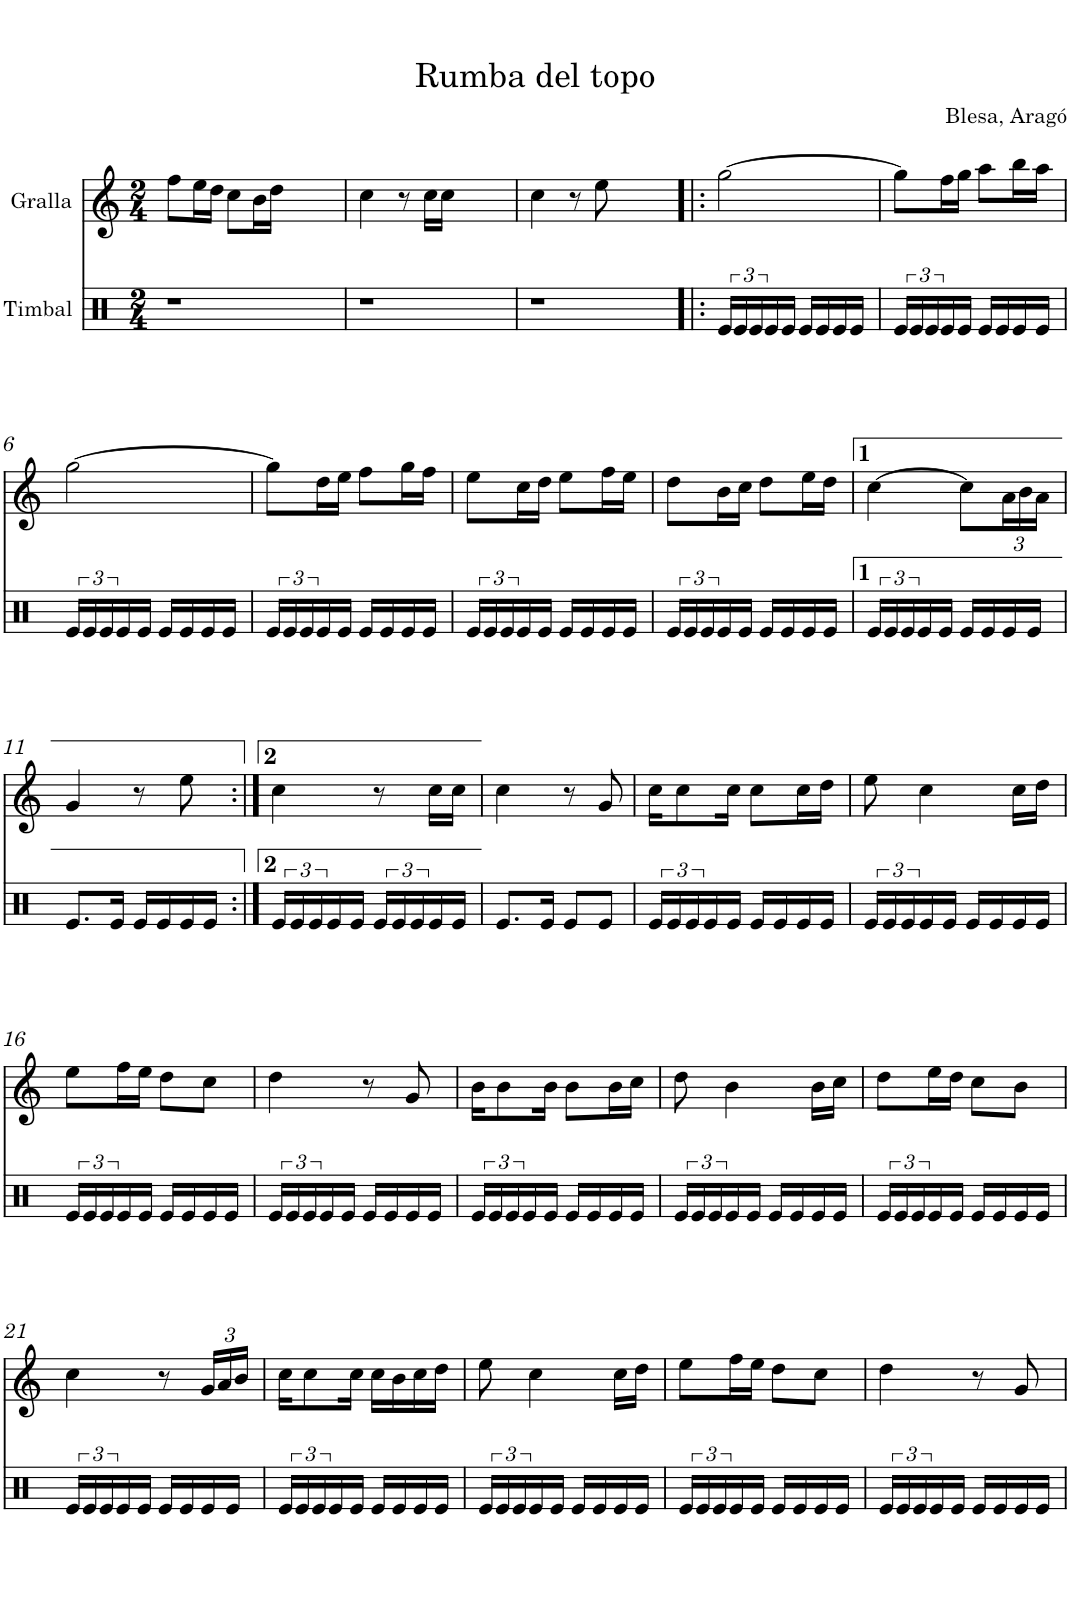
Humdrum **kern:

**kern	**kern
*part2	*part1
*staff2	*staff1
*I"Timbal	*I"Gralla
*clefX	*clefG2
*k[]	*k[]
*M2/4	*M2/4
=1	=1
2r	8ff\L
.	16ee\L
.	16dd\JJ
.	8cc\L
.	16b\L
.	16dd\JJ
2ryy	2ryy
=2	=2
2r	4cc\
.	8r
.	16cc\LL
.	16cc\JJ
2ryy	2ryy
=3	=3
2r	4cc\
.	8r
.	8ee\
2ryy	2ryy
=4!|:	=4!|:
24e/LL	[2gg\
24e/	.
24e/	.
16e/	.
16e/JJ	.
16e/LL	.
16e/	.
16e/	.
16e/JJ	.
=5	=5
24e/LL	8gg\L]
24e/	.
24e/	.
16e/	16ff\L
16e/JJ	16gg\JJ
16e/LL	8aa\L
16e/	.
16e/	16bb\L
16e/JJ	16aa\JJ
!!LO:LB:g=z
=6	=6
24e/LL	[2gg\
24e/	.
24e/	.
16e/	.
16e/JJ	.
16e/LL	.
16e/	.
16e/	.
16e/JJ	.
=7	=7
24e/LL	8gg\L]
24e/	.
24e/	.
16e/	16dd\L
16e/JJ	16ee\JJ
16e/LL	8ff\L
16e/	.
16e/	16gg\L
16e/JJ	16ff\JJ
=8	=8
24e/LL	8ee\L
24e/	.
24e/	.
16e/	16cc\L
16e/JJ	16dd\JJ
16e/LL	8ee\L
16e/	.
16e/	16ff\L
16e/JJ	16ee\JJ
=9	=9
24e/LL	8dd\L
24e/	.
24e/	.
16e/	16b\L
16e/JJ	16cc\JJ
16e/LL	8dd\L
16e/	.
16e/	16ee\L
16e/JJ	16dd\JJ
=10	=10
24e/LL	[4cc\
24e/	.
24e/	.
16e/	.
16e/JJ	.
16e/LL	8cc\L]
16e/	.
*	*Xbrackettup
16e/	24a\L
.	24b\
16e/JJ	.
.	24a\JJ
!!LO:LB:g=z
=11	=11
8.e/L	4g/
16e/Jk	.
16e/LL	8r
16e/	.
16e/	8ee\
16e/JJ	.
=12:|!	=12:|!
24e/LL	4cc\
24e/	.
24e/	.
16e/	.
16e/JJ	.
24e/LL	8r
24e/	.
24e/	.
16e/	16cc\LL
16e/JJ	16cc\JJ
=13	=13
8.e/L	4cc\
16e/Jk	.
8e/L	8r
8e/J	8g/
=14	=14
24e/LL	16cc\KL
24e/	.
.	8cc\
24e/	.
16e/	.
16e/JJ	16cc\Jk
16e/LL	8cc\L
16e/	.
16e/	16cc\L
16e/JJ	16dd\JJ
=15	=15
24e/LL	8ee\
24e/	.
24e/	.
16e/	4cc\
16e/JJ	.
16e/LL	.
16e/	.
16e/	16cc\LL
16e/JJ	16dd\JJ
!!LO:LB:g=z
=16	=16
24e/LL	8ee\L
24e/	.
24e/	.
16e/	16ff\L
16e/JJ	16ee\JJ
16e/LL	8dd\L
16e/	.
16e/	8cc\J
16e/JJ	.
=17	=17
24e/LL	4dd\
24e/	.
24e/	.
16e/	.
16e/JJ	.
16e/LL	8r
16e/	.
16e/	8g/
16e/JJ	.
=18	=18
24e/LL	16b\KL
24e/	.
.	8b\
24e/	.
16e/	.
16e/JJ	16b\Jk
16e/LL	8b\L
16e/	.
16e/	16b\L
16e/JJ	16cc\JJ
=19	=19
24e/LL	8dd\
24e/	.
24e/	.
16e/	4b\
16e/JJ	.
16e/LL	.
16e/	.
16e/	16b\LL
16e/JJ	16cc\JJ
=20	=20
24e/LL	8dd\L
24e/	.
24e/	.
16e/	16ee\L
16e/JJ	16dd\JJ
16e/LL	8cc\L
16e/	.
16e/	8b\J
16e/JJ	.
!!LO:LB:g=z
=21	=21
24e/LL	4cc\
24e/	.
24e/	.
16e/	.
16e/JJ	.
16e/LL	8r
16e/	.
16e/	24g/LL
.	24a/
16e/JJ	.
.	24b/JJ
=22	=22
24e/LL	16cc\KL
24e/	.
.	8cc\
24e/	.
16e/	.
16e/JJ	16cc\Jk
16e/LL	16cc\LL
16e/	16b\
16e/	16cc\
16e/JJ	16dd\JJ
=23	=23
24e/LL	8ee\
24e/	.
24e/	.
16e/	4cc\
16e/JJ	.
16e/LL	.
16e/	.
16e/	16cc\LL
16e/JJ	16dd\JJ
=24	=24
24e/LL	8ee\L
24e/	.
24e/	.
16e/	16ff\L
16e/JJ	16ee\JJ
16e/LL	8dd\L
16e/	.
16e/	8cc\J
16e/JJ	.
=25	=25
24e/LL	4dd\
24e/	.
24e/	.
16e/	.
16e/JJ	.
16e/LL	8r
16e/	.
16e/	8g/
16e/JJ	.
=	=
*-	*-
